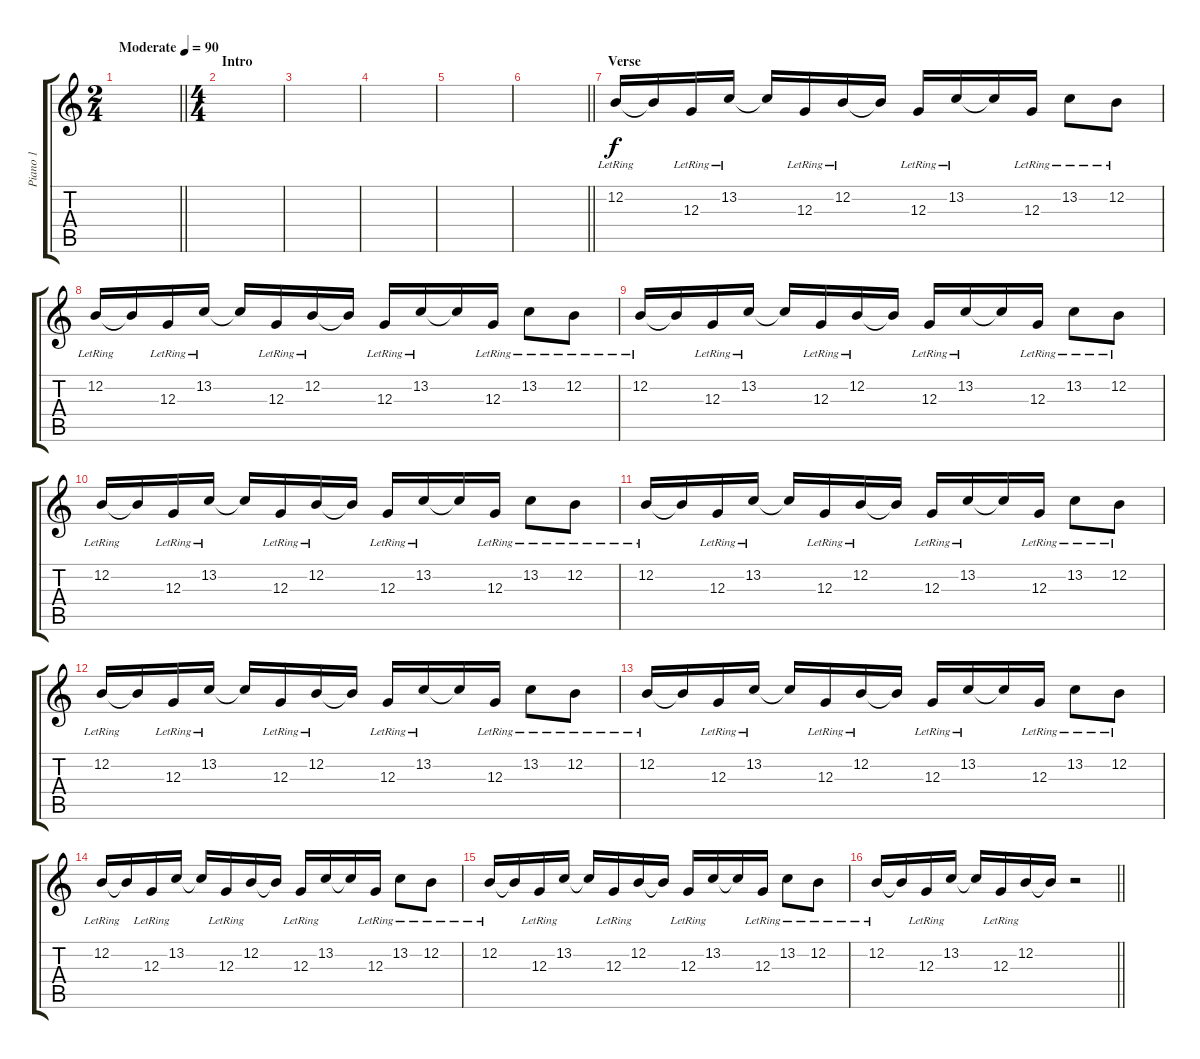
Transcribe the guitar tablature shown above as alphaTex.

\track ("Piano 1" "Piano 1") {instrument acousticgrandpiano}
\staff {score tabs}
\tuning (E4 B3 G3 D3 A2 E2) {hide}
\ts (2 4)
\tempo (90 "Moderate")
\clef g2
\barLineRight lightlight
\ks c
|
\ts (4 4)
\section ("" "Intro")
|
|
|
|
\barLineRight lightlight
|
\section ("" "Verse")
12.2{lr}.16 12.2{t}.16 12.3{lr}.16 13.2{lr}.16 13.2{t}.16 12.3{lr}.16 12.2{lr}.16 12.2{t}.16 12.3{lr}.16 13.2{lr}.16 13.2{t}.16 12.3{lr}.16 13.2{lr}.8 12.2{lr}.8 |
12.2{lr}.16 12.2{t}.16 12.3{lr}.16 13.2{lr}.16 13.2{t}.16 12.3{lr}.16 12.2{lr}.16 12.2{t}.16 12.3{lr}.16 13.2{lr}.16 13.2{t}.16 12.3{lr}.16 13.2{lr}.8 12.2{lr}.8 |
12.2{lr}.16 12.2{t}.16 12.3{lr}.16 13.2{lr}.16 13.2{t}.16 12.3{lr}.16 12.2{lr}.16 12.2{t}.16 12.3{lr}.16 13.2{lr}.16 13.2{t}.16 12.3{lr}.16 13.2{lr}.8 12.2{lr}.8 |
12.2{lr}.16 12.2{t}.16 12.3{lr}.16 13.2{lr}.16 13.2{t}.16 12.3{lr}.16 12.2{lr}.16 12.2{t}.16 12.3{lr}.16 13.2{lr}.16 13.2{t}.16 12.3{lr}.16 13.2{lr}.8 12.2{lr}.8 |
12.2{lr}.16 12.2{t}.16 12.3{lr}.16 13.2{lr}.16 13.2{t}.16 12.3{lr}.16 12.2{lr}.16 12.2{t}.16 12.3{lr}.16 13.2{lr}.16 13.2{t}.16 12.3{lr}.16 13.2{lr}.8 12.2{lr}.8 |
12.2{lr}.16 12.2{t}.16 12.3{lr}.16 13.2{lr}.16 13.2{t}.16 12.3{lr}.16 12.2{lr}.16 12.2{t}.16 12.3{lr}.16 13.2{lr}.16 13.2{t}.16 12.3{lr}.16 13.2{lr}.8 12.2{lr}.8 |
12.2{lr}.16 12.2{t}.16 12.3{lr}.16 13.2{lr}.16 13.2{t}.16 12.3{lr}.16 12.2{lr}.16 12.2{t}.16 12.3{lr}.16 13.2{lr}.16 13.2{t}.16 12.3{lr}.16 13.2{lr}.8 12.2{lr}.8 |
12.2{lr}.16 12.2{t}.16 12.3{lr}.16 13.2{lr}.16 13.2{t}.16 12.3{lr}.16 12.2{lr}.16 12.2{t}.16 12.3{lr}.16 13.2{lr}.16 13.2{t}.16 12.3{lr}.16 13.2{lr}.8 12.2{lr}.8 |
12.2{lr}.16 12.2{t}.16 12.3{lr}.16 13.2{lr}.16 13.2{t}.16 12.3{lr}.16 12.2{lr}.16 12.2{t}.16 12.3{lr}.16 13.2{lr}.16 13.2{t}.16 12.3{lr}.16 13.2{lr}.8 12.2{lr}.8 |
\barLineRight lightlight
12.2{lr}.16 12.2{t}.16 12.3{lr}.16 13.2{lr}.16 13.2{t}.16 12.3{lr}.16 12.2{lr}.16 12.2{t}.16 r.2{volume 0}
